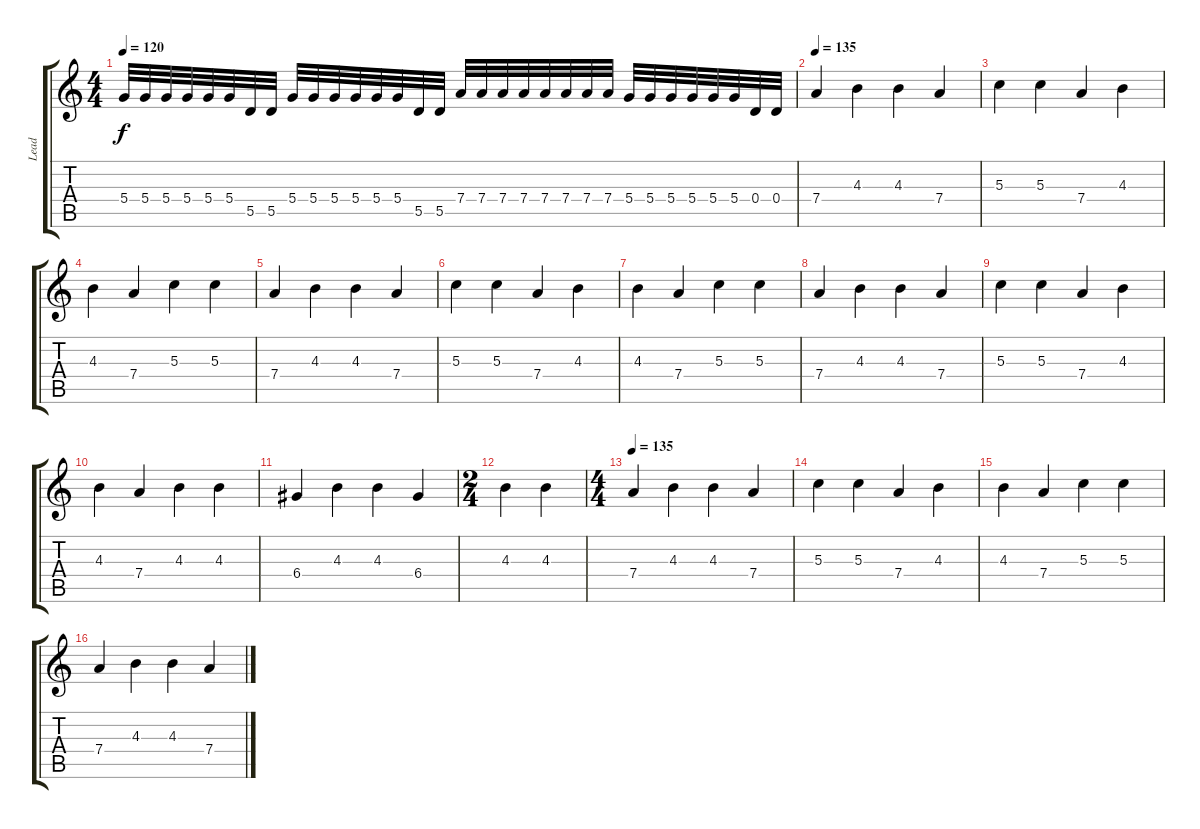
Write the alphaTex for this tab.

\track ("Lead" "Lead") {instrument distortionguitar}
\staff {score tabs}
\tuning (E4 B3 G3 D3 A2 E2) {hide}
\ts (4 4)
\tempo 120
\clef g2
\ks c
5.4.32{dy f} 5.4.32 5.4.32 5.4.32 5.4.32 5.4.32 5.5.32 5.5.32 5.4.32 5.4.32 5.4.32 5.4.32 5.4.32 5.4.32 5.5.32 5.5.32 7.4.32 7.4.32 7.4.32 7.4.32 7.4.32 7.4.32 7.4.32 7.4.32 5.4.32 5.4.32 5.4.32 5.4.32 5.4.32 5.4.32 0.4.32 0.4.32 |
\tempo 135
7.4.4 4.3.4 4.3.4 7.4.4 |
5.3.4 5.3.4 7.4.4 4.3.4 |
4.3.4 7.4.4 5.3.4 5.3.4 |
7.4.4 4.3.4 4.3.4 7.4.4 |
5.3.4 5.3.4 7.4.4 4.3.4 |
4.3.4 7.4.4 5.3.4 5.3.4 |
7.4.4 4.3.4 4.3.4 7.4.4 |
5.3.4 5.3.4 7.4.4 4.3.4 |
4.3.4 7.4.4 4.3.4 4.3.4 |
6.4.4 4.3.4 4.3.4 6.4.4 |
\ts (2 4)
4.3.4 4.3.4 |
\ts (4 4)
\tempo 135
7.4.4 4.3.4 4.3.4 7.4.4 |
5.3.4 5.3.4 7.4.4 4.3.4 |
4.3.4 7.4.4 5.3.4 5.3.4 |
7.4.4 4.3.4 4.3.4 7.4.4
